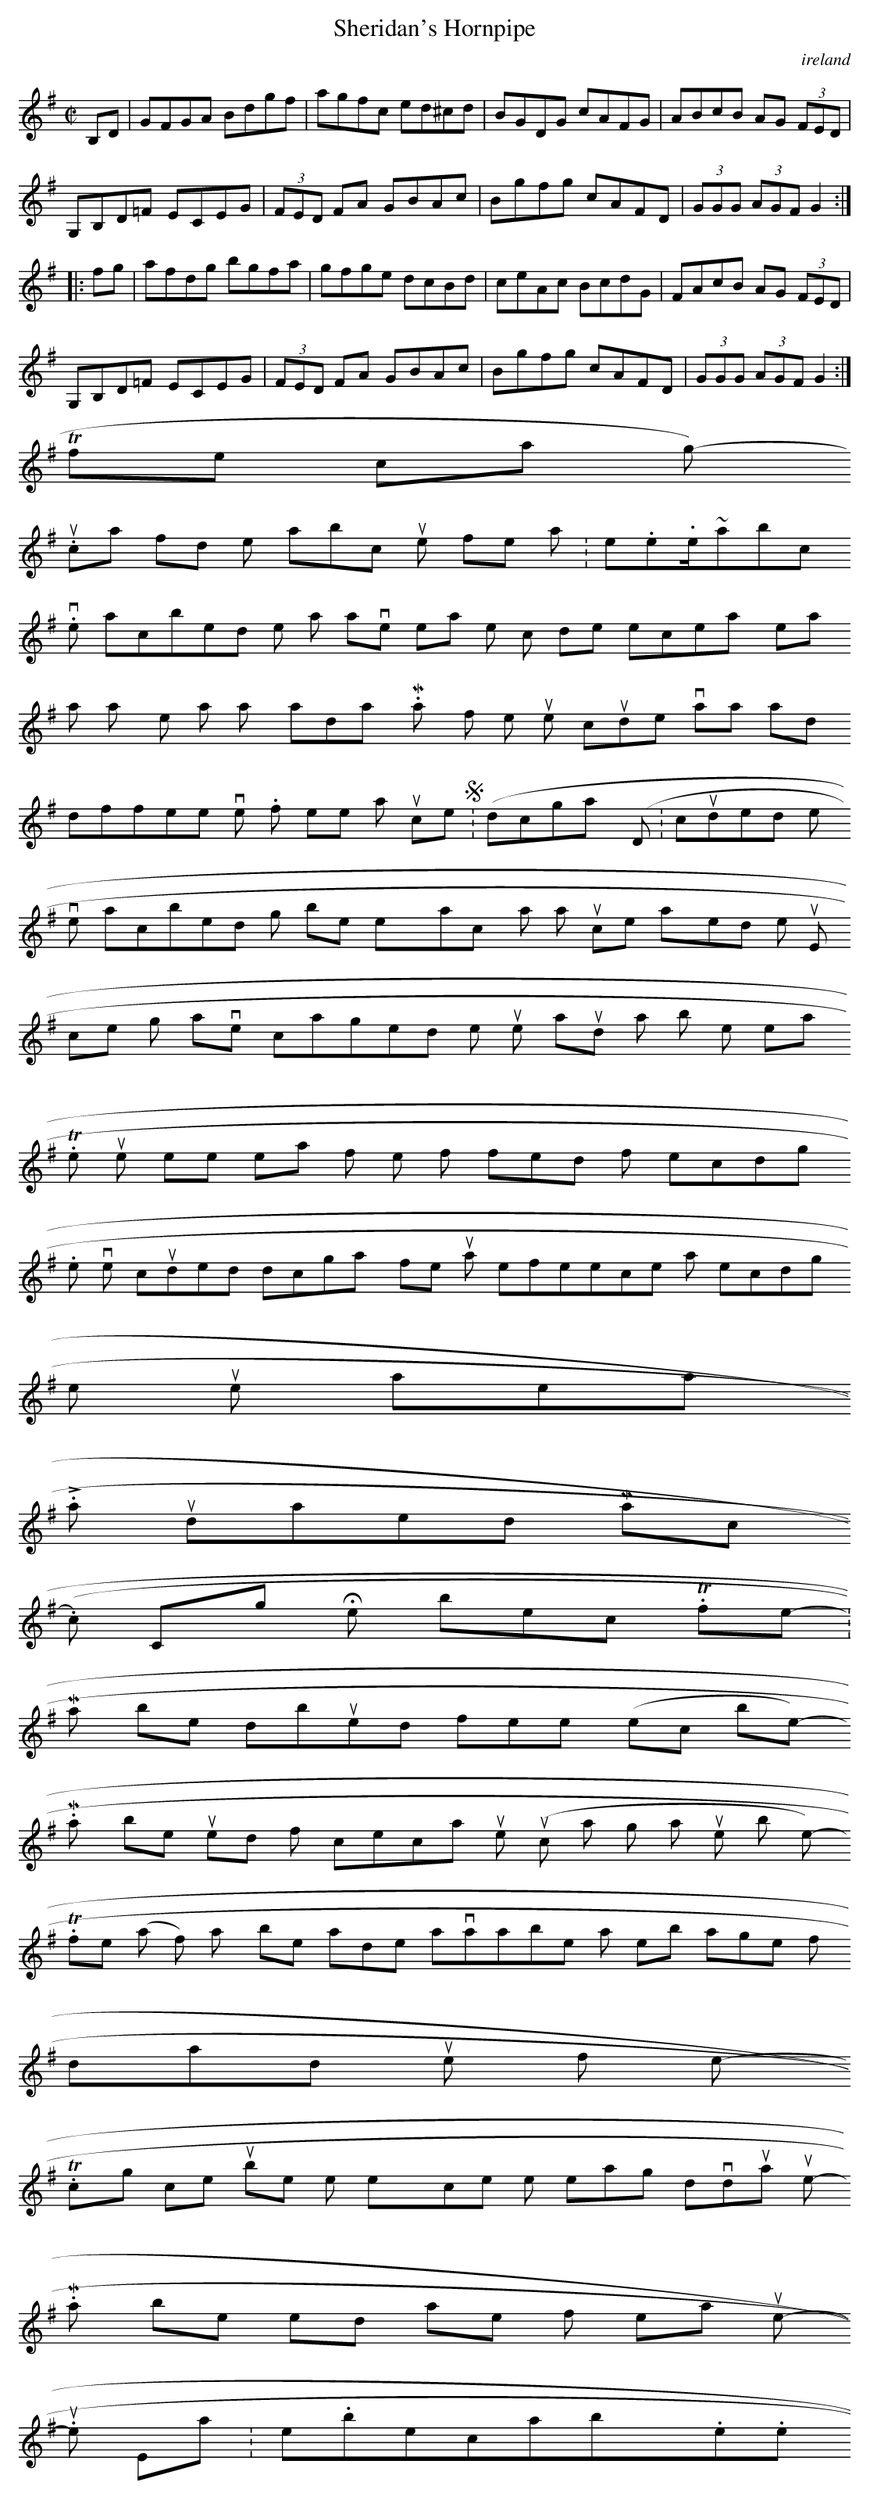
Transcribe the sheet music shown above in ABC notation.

X:1
T:Sheridan's Hornpipe
O:ireland
M:C|
L:1/8
K:G
B,D|GFGA Bdgf|agfc ed^cd|BGDG cAFG|ABcB AG (3FED|
G,B,D=F ECEG|(3FED FA GBAc|Bgfg cAFD|(3GGG (3AGF G2:|
|:fg|afdg bgfa|gfge dcBd|ceAc BcdG|FAcB AG (3FED|
G,B,D=F ECEG|(3FED FA GBAc|Bgfg cAFD|(3GGG (3AGF G2:|
This file contains 100 jigs (#1 - #100).
You can find more abc tune files at http://home1.swipnet.se/~w-11382/abc.htm
I've transcribed them as I have learnt them, which does not necessarily mean
that I play them that way nowadays. Many of the tunes include variations and
different versions. If there is a source (S:) or discography (D:) included the
version transcribed might still not be exactly as that source played the tune,
since I might have changed the tune around a bit when I learnt it.
The tunes were learnt from sessions, from friends or from recordings.
When I've included discography, it's often just a reference to what recordings
the tune appears on.
Last updated 23 March 2001.
(c) Copyright 1996-2001 Henrik Norbeck. This file:
- May be distributed freely (with restrictions below).
- May not be used for commercial purposes (such as printing a tune book to sell).
- This file (or parts of it) may not be made available on a web page for
download without permission from me.
- This copyright notice must be kept, except when e-mailing individual tunes.
- May be printed on paper for personal use.
- Questions? E-mail: henrik.norbeck@mailbox.swipnet.se
